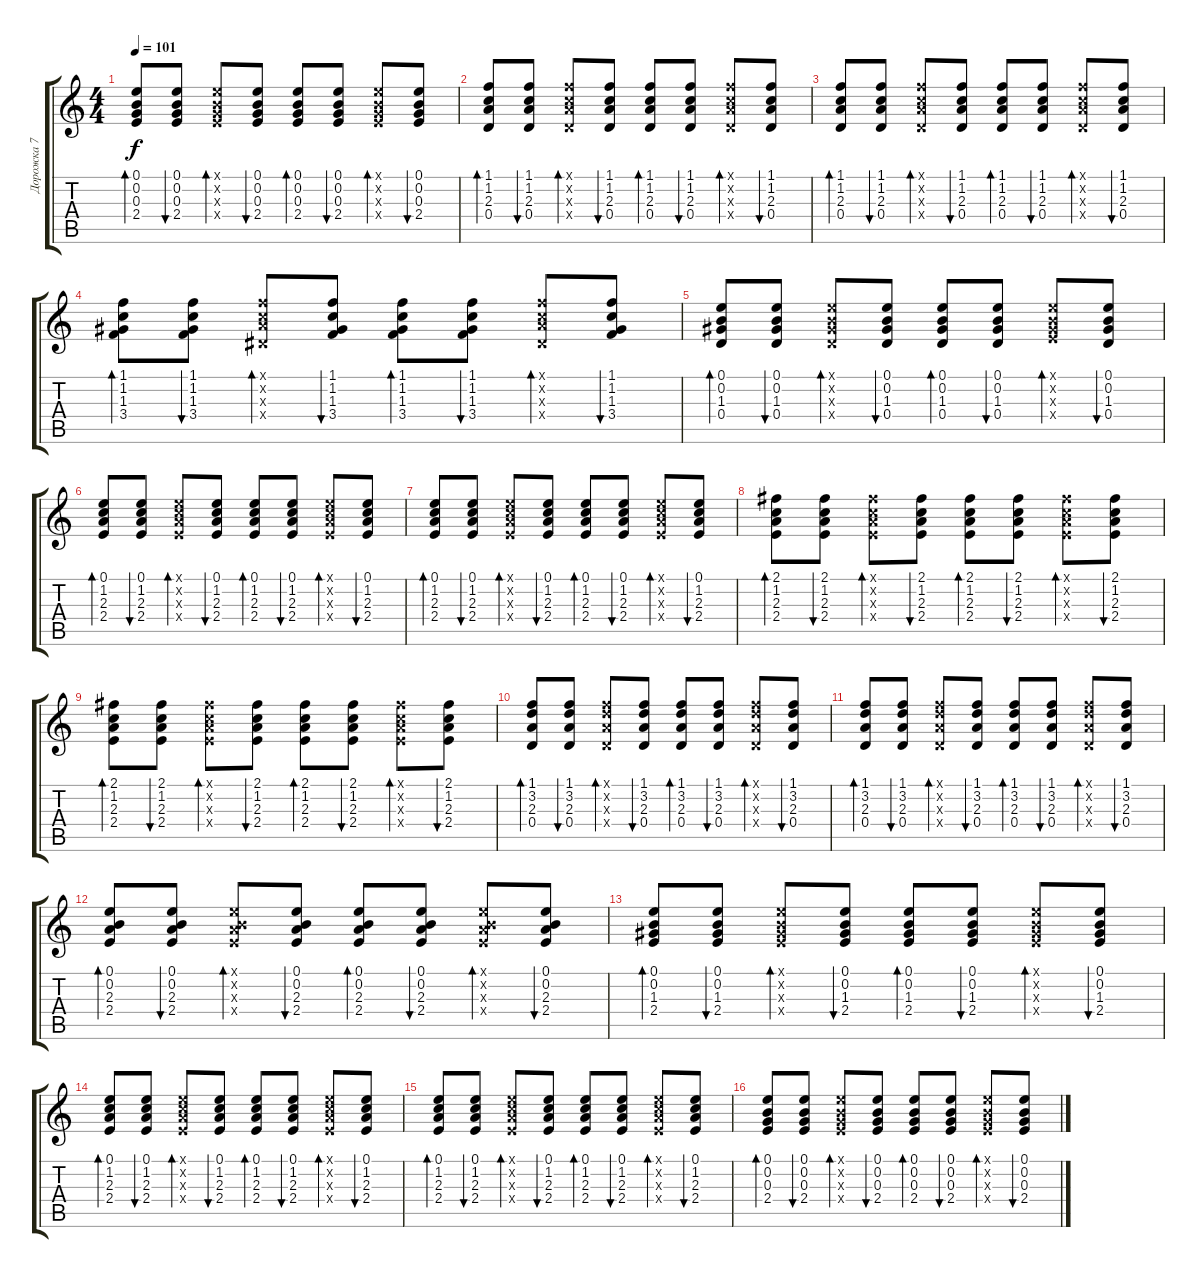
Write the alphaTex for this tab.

\track ("Дорожка 7" "Дорожка 7") {instrument electricguitarclean}
\staff {score tabs}
\tuning (E4 B3 G3 D3 A2 E2) {hide}
\ts (4 4)
\tempo 101
\clef g2
\ks c
(0.1 0.2 0.3 2.4).8{bd 60 dy f} (0.1 0.2 0.3 2.4).8{bu 60} (0.1{x} 0.2{x} 0.3{x} 2.4{x}).8{bd 60} (0.1 0.2 0.3 2.4).8{bu 60} (0.1 0.2 0.3 2.4).8{bd 60} (0.1 0.2 0.3 2.4).8{bu 60} (0.1{x} 0.2{x} 0.3{x} 2.4{x}).8{bd 60} (0.1 0.2 0.3 2.4).8{bu 60} |
(1.1 1.2 2.3 0.4).8{bd 60} (1.1 1.2 2.3 0.4).8{bu 60} (1.1{x} 1.2{x} 2.3{x} 0.4{x}).8{bd 60} (1.1 1.2 2.3 0.4).8{bu 60} (1.1 1.2 2.3 0.4).8{bd 60} (1.1 1.2 2.3 0.4).8{bu 60} (1.1{x} 1.2{x} 2.3{x} 0.4{x}).8{bd 60} (1.1 1.2 2.3 0.4).8{bu 60} |
(1.1 1.2 2.3 0.4).8{bd 60} (1.1 1.2 2.3 0.4).8{bu 60} (1.1{x} 1.2{x} 2.3{x} 0.4{x}).8{bd 60} (1.1 1.2 2.3 0.4).8{bu 60} (1.1 1.2 2.3 0.4).8{bd 60} (1.1 1.2 2.3 0.4).8{bu 60} (1.1{x} 1.2{x} 2.3{x} 0.4{x}).8{bd 60} (1.1 1.2 2.3 0.4).8{bu 60} |
(1.1 1.2 1.3 3.4).8{bd 60} (1.1 1.2 1.3 3.4).8{bu 60} (1.1{x} 1.2{x} 2.3{x} 1.4{x}).8{bd 60} (1.1 1.2 1.3 3.4).8{bu 60} (1.1 1.2 1.3 3.4).8{bd 60} (1.1 1.2 1.3 3.4).8{bu 60} (1.1{x} 1.2{x} 2.3{x} 1.4{x}).8{bd 60} (1.1 1.2 1.3 3.4).8{bu 60} |
(0.1 0.2 1.3 0.4).8{bd 60} (0.1 0.2 1.3 0.4).8{bu 60} (0.1{x} 0.2{x} 1.3{x} 0.4{x}).8{bd 60} (0.1 0.2 1.3 0.4).8{bu 60} (0.1 0.2 1.3 0.4).8{bd 60} (0.1 0.2 1.3 0.4).8{bu 60} (0.1{x} 0.2{x} 1.3{x} 2.4{x}).8{bd 60} (0.1 0.2 1.3 0.4).8{bu 60} |
(0.1 1.2 2.3 2.4).8{bd 60} (0.1 1.2 2.3 2.4).8{bu 60} (0.1{x} 1.2{x} 2.3{x} 2.4{x}).8{bd 60} (0.1 1.2 2.3 2.4).8{bu 60} (0.1 1.2 2.3 2.4).8{bd 60} (0.1 1.2 2.3 2.4).8{bu 60} (0.1{x} 1.2{x} 2.3{x} 2.4{x}).8{bd 60} (0.1 1.2 2.3 2.4).8{bu 60} |
(0.1 1.2 2.3 2.4).8{bd 60} (0.1 1.2 2.3 2.4).8{bu 60} (0.1{x} 1.2{x} 2.3{x} 2.4{x}).8{bd 60} (0.1 1.2 2.3 2.4).8{bu 60} (0.1 1.2 2.3 2.4).8{bd 60} (0.1 1.2 2.3 2.4).8{bu 60} (0.1{x} 1.2{x} 2.3{x} 2.4{x}).8{bd 60} (0.1 1.2 2.3 2.4).8{bu 60} |
(2.1 1.2 2.3 2.4).8{bd 60} (2.1 1.2 2.3 2.4).8{bu 60} (2.1{x} 1.2{x} 2.3{x} 2.4{x}).8{bd 60} (2.1 1.2 2.3 2.4).8{bu 60} (2.1 1.2 2.3 2.4).8{bd 60} (2.1 1.2 2.3 2.4).8{bu 60} (2.1{x} 1.2{x} 2.3{x} 2.4{x}).8{bd 60} (2.1 1.2 2.3 2.4).8{bu 60} |
(2.1 1.2 2.3 2.4).8{bd 60} (2.1 1.2 2.3 2.4).8{bu 60} (2.1{x} 1.2{x} 2.3{x} 2.4{x}).8{bd 60} (2.1 1.2 2.3 2.4).8{bu 60} (2.1 1.2 2.3 2.4).8{bd 60} (2.1 1.2 2.3 2.4).8{bu 60} (2.1{x} 1.2{x} 2.3{x} 2.4{x}).8{bd 60} (2.1 1.2 2.3 2.4).8{bu 60} |
(1.1 3.2 2.3 0.4).8{bd 60} (1.1 3.2 2.3 0.4).8{bu 60} (1.1{x} 3.2{x} 2.3{x} 0.4{x}).8{bd 60} (1.1 3.2 2.3 0.4).8{bu 60} (1.1 3.2 2.3 0.4).8{bd 60} (1.1 3.2 2.3 0.4).8{bu 60} (1.1{x} 3.2{x} 2.3{x} 0.4{x}).8{bd 60} (1.1 3.2 2.3 0.4).8{bu 60} |
(1.1 3.2 2.3 0.4).8{bd 60} (1.1 3.2 2.3 0.4).8{bu 60} (1.1{x} 3.2{x} 2.3{x} 0.4{x}).8{bd 60} (1.1 3.2 2.3 0.4).8{bu 60} (1.1 3.2 2.3 0.4).8{bd 60} (1.1 3.2 2.3 0.4).8{bu 60} (1.1{x} 3.2{x} 2.3{x} 0.4{x}).8{bd 60} (1.1 3.2 2.3 0.4).8{bu 60} |
(0.1 0.2 2.3 2.4).8{bd 60} (0.1 0.2 2.3 2.4).8{bu 60} (0.1{x} 0.2{x} 2.3{x} 2.4{x}).8{bd 60} (0.1 0.2 2.3 2.4).8{bu 60} (0.1 0.2 2.3 2.4).8{bd 60} (0.1 0.2 2.3 2.4).8{bu 60} (0.1{x} 0.2{x} 2.3{x} 2.4{x}).8{bd 60} (0.1 0.2 2.3 2.4).8{bu 60} |
(0.1 0.2 1.3 2.4).8{bd 60} (0.1 0.2 1.3 2.4).8{bu 60} (0.1{x} 0.2{x} 1.3{x} 2.4{x}).8{bd 60} (0.1 0.2 1.3 2.4).8{bu 60} (0.1 0.2 1.3 2.4).8{bd 60} (0.1 0.2 1.3 2.4).8{bu 60} (0.1{x} 0.2{x} 1.3{x} 2.4{x}).8{bd 60} (0.1 0.2 1.3 2.4).8{bu 60} |
(0.1 1.2 2.3 2.4).8{bd 60} (0.1 1.2 2.3 2.4).8{bu 60} (0.1{x} 1.2{x} 2.3{x} 2.4{x}).8{bd 60} (0.1 1.2 2.3 2.4).8{bu 60} (0.1 1.2 2.3 2.4).8{bd 60} (0.1 1.2 2.3 2.4).8{bu 60} (0.1{x} 1.2{x} 2.3{x} 2.4{x}).8{bd 60} (0.1 1.2 2.3 2.4).8{bu 60} |
(0.1 1.2 2.3 2.4).8{bd 60} (0.1 1.2 2.3 2.4).8{bu 60} (0.1{x} 1.2{x} 2.3{x} 2.4{x}).8{bd 60} (0.1 1.2 2.3 2.4).8{bu 60} (0.1 1.2 2.3 2.4).8{bd 60} (0.1 1.2 2.3 2.4).8{bu 60} (0.1{x} 1.2{x} 2.3{x} 2.4{x}).8{bd 60} (0.1 1.2 2.3 2.4).8{bu 60} |
(0.1 0.2 0.3 2.4).8{bd 60} (0.1 0.2 0.3 2.4).8{bu 60} (0.1{x} 0.2{x} 0.3{x} 2.4{x}).8{bd 60} (0.1 0.2 0.3 2.4).8{bu 60} (0.1 0.2 0.3 2.4).8{bd 60} (0.1 0.2 0.3 2.4).8{bu 60} (0.1{x} 0.2{x} 0.3{x} 2.4{x}).8{bd 60} (0.1 0.2 0.3 2.4).8{bu 60}
